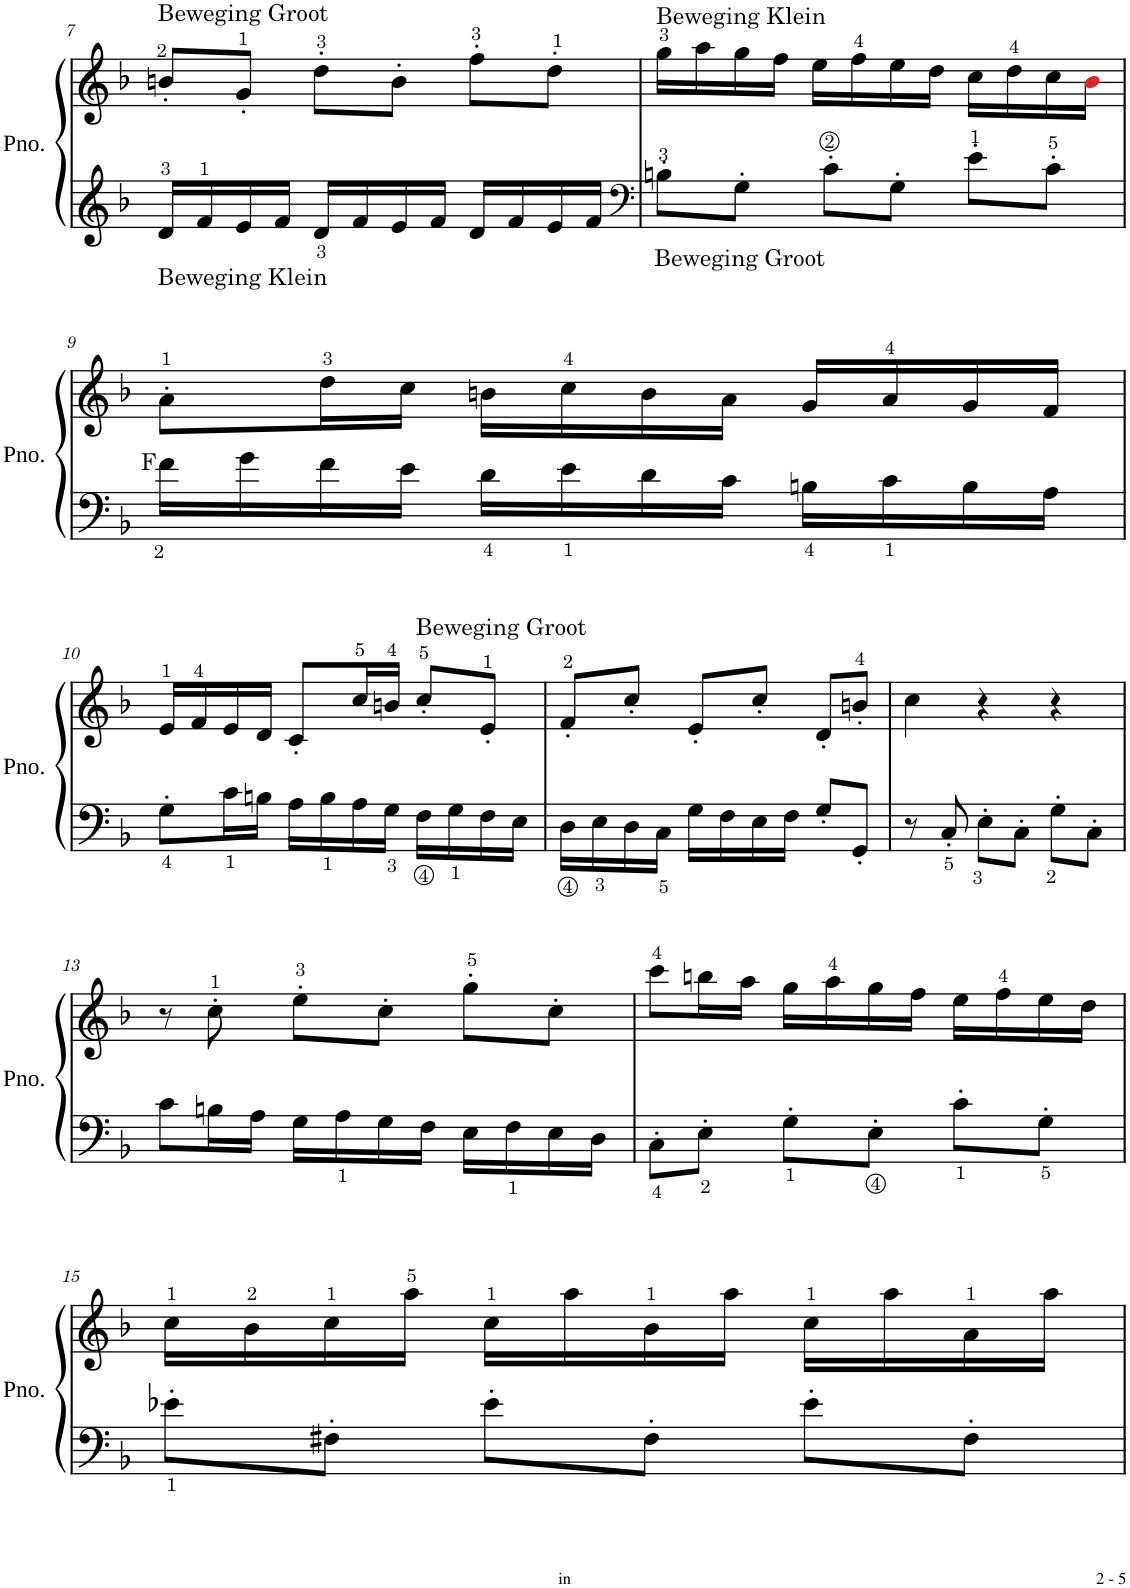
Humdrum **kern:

**kern	**kern
*part1	*part1
*staff2	*staff1
*I"Piano	*
*I'Pno.	*
!!LO:PB:g=z
*clefG2	*clefG2
*k[b-]	*k[b-]
*M3/4	*M3/4
=7	=7
!	!LO:TX:a:t=Beweging Groot
!LO:TX:b:t=Beweging Klein	!
16d>/LL	8bn'/L
16f>/	.
16e/	8g'/J
16f/JJ	.
16d/LL	8dd'\L
16f/	.
16e/	8b'\J
16f/JJ	.
16d/LL	8ff'\L
16f/	.
16e/	8dd'\J
16f/JJ	.
=8	=8
*clefF4	*
!	!LO:TX:a:t=Beweging Klein
!LO:TX:b:t=Beweging Groot	!
8Bn>'\L	16gg\LL
.	16aa\
8G'\J	16gg\
.	16ff\JJ
8c>'\L	16ee\LL
.	16ff\
8G'\J	16ee\
.	16dd\JJ
8e>'\L	16cc\LL
.	16dd\
8c>'\J	16cc\
.	16b-i\JJ
!!LO:LB:g=z
=9	=9
!LO:TX:a:t=F	!
16f\LL	8a'\L
16g\	.
16f\	16dd\L
16e\JJ	16cc\JJ
16d\LL	16bn\LL
16e\	16cc\
16d\	16b\
16c\JJ	16a\JJ
16Bn\LL	16g/LL
16c\	16a/
16B\	16g/
16A\JJ	16f/JJ
!!LO:LB:g=z
=10	=10
8G'\L	16e/LL
.	16f/
16c\L	16e/
16Bn\JJ	16d/JJ
16A\LL	8c'/L
16B\	.
16A\	16cc/L
16G\JJ	16bn/JJ
!	!LO:TX:a:t=Beweging Groot
16F\LL	8cc'/L
16G\	.
16F\	8e'/J
16E\JJ	.
=11	=11
16D\LL	8f'/L
16E\	.
16D\	8cc'/J
16C\JJ	.
16G\LL	8e'/L
16F\	.
16E\	8cc'/J
16F\JJ	.
8G'/L	8d'/L
8GG'/J	8bn'/J
=12	=12
8r	4cc\
8C'/	.
8E'\L	4r
8C'\J	.
8G'\L	4r
8C'\J	.
!!LO:LB:g=z
=13	=13
8c\L	8r
16Bn\L	8cc'\
16A\JJ	.
16G\LL	8ee'\L
16A\	.
16G\	8cc'\J
16F\JJ	.
16E\LL	8gg'\L
16F\	.
16E\	8cc'\J
16D\JJ	.
=14	=14
8C'\L	8ccc\L
8E'\J	16bbn\L
.	16aa\JJ
8G'\L	16gg\LL
.	16aa\
8E'\J	16gg\
.	16ff\JJ
8c'\L	16ee\LL
.	16ff\
8G'\J	16ee\
.	16dd\JJ
!!LO:LB:g=z
=15	=15
8e-X'\L	16cc\LL
.	16b-\
8F#X'\J	16cc\
.	16aa\JJ
8e-'\L	16cc\LL
.	16aa\
8F#'\J	16b-\
.	16aa\JJ
8e-'\L	16cc\LL
.	16aa\
8F#'\J	16a\
.	16aa\JJ
=	=
*-	*-
